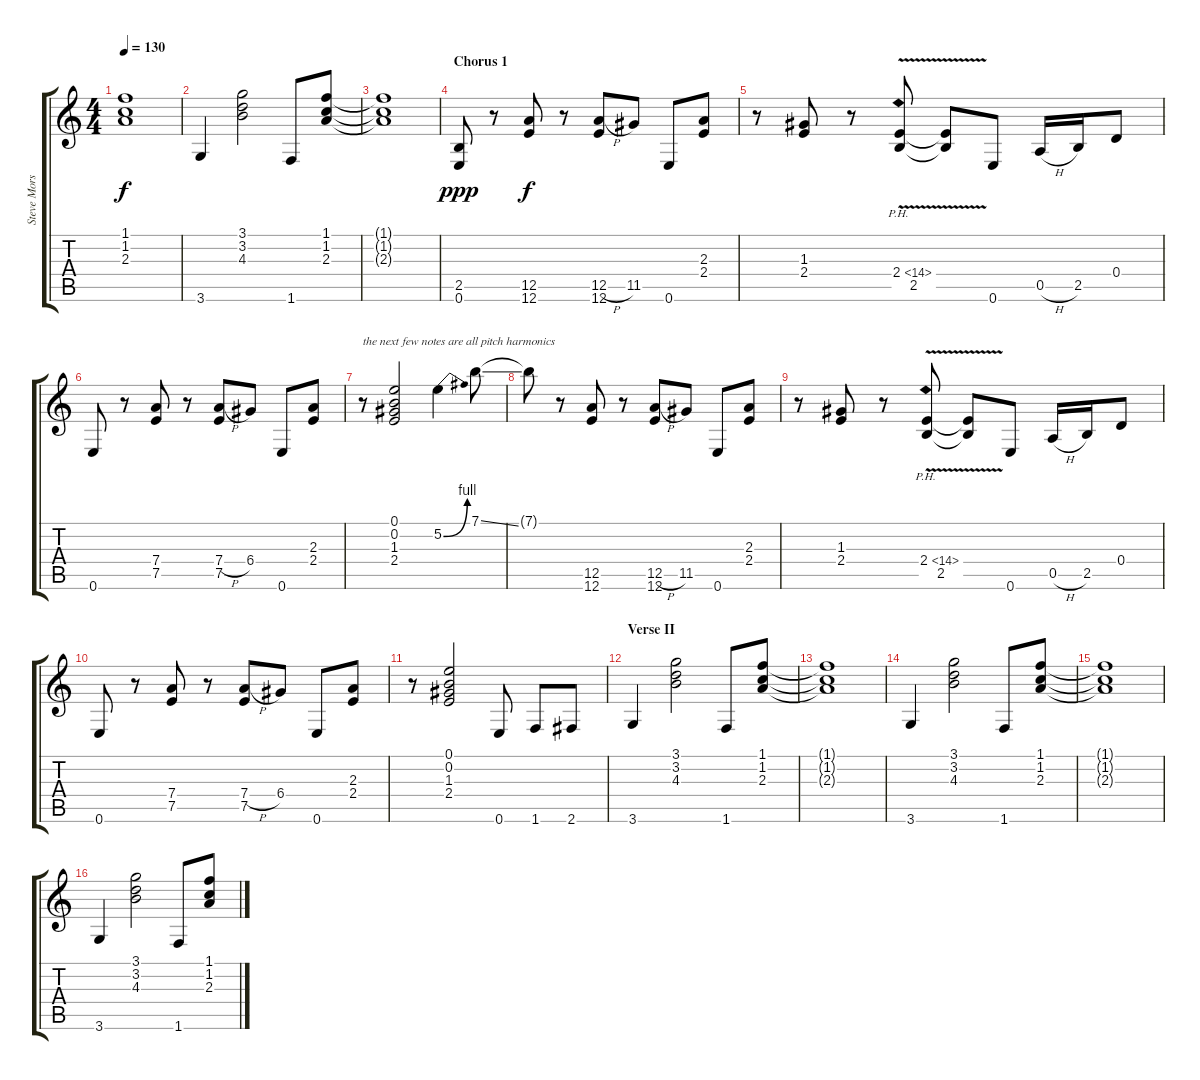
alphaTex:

\track ("Steve Morse - Distortion" "Steve Mors") {instrument distortionguitar}
\staff {score tabs}
\tuning (E4 B3 G3 D3 A2 E2) {hide}
\ts (4 4)
\tempo 130
\clef g2
\ks c
(1.1{t} 1.2{t} 2.3{t}).1{dy f} |
3.6.4 (3.1 3.2 4.3).2 1.6.8 (1.1 1.2 2.3).8 |
(1.1{t} 1.2{t} 2.3{t}).1 |
\section ("" "Chorus 1")
(2.5 0.6).8{dy ppp} r.8 (12.5 12.6).8{dy f} r.8 (12.5{h} 12.6).8 11.5.8 0.6.8 (2.3 2.4).8 |
r.8 (1.3 2.4).8 r.8 (2.4{ph 12} 2.5{v}).8 (2.4{t} 2.5{t}).8 0.6.8 0.5{h}.16 2.5.16 0.4.8 |
0.6.8 r.8 (7.4 7.5).8 r.8 (7.4{h} 7.5).8 6.4.8 0.6.8 (2.3 2.4).8 |
r.8{txt "the next few notes are all pitch harmonics"} (0.1 0.2 1.3 2.4).2 5.2{be (bend 0 0 60 4)}.4 7.1{ss}.8 |
7.1{t}.8 r.8 (12.5 12.6).8 r.8 (12.5{h} 12.6).8 11.5.8 0.6.8 (2.3 2.4).8 |
r.8 (1.3 2.4).8 r.8 (2.4{ph 12} 2.5{v}).8 (2.4{t} 2.5{t}).8 0.6.8 0.5{h}.16 2.5.16 0.4.8 |
0.6.8 r.8 (7.4 7.5).8 r.8 (7.4{h} 7.5).8 6.4.8 0.6.8 (2.3 2.4).8 |
r.8 (0.1 0.2 1.3 2.4).2 0.6.8 1.6.8 2.6.8 |
\section ("" "Verse II")
3.6.4 (3.1 3.2 4.3).2 1.6.8 (1.1 1.2 2.3).8 |
(1.1{t} 1.2{t} 2.3{t}).1 |
3.6.4 (3.1 3.2 4.3).2 1.6.8 (1.1 1.2 2.3).8 |
(1.1{t} 1.2{t} 2.3{t}).1 |
3.6.4 (3.1 3.2 4.3).2 1.6.8 (1.1 1.2 2.3).8
